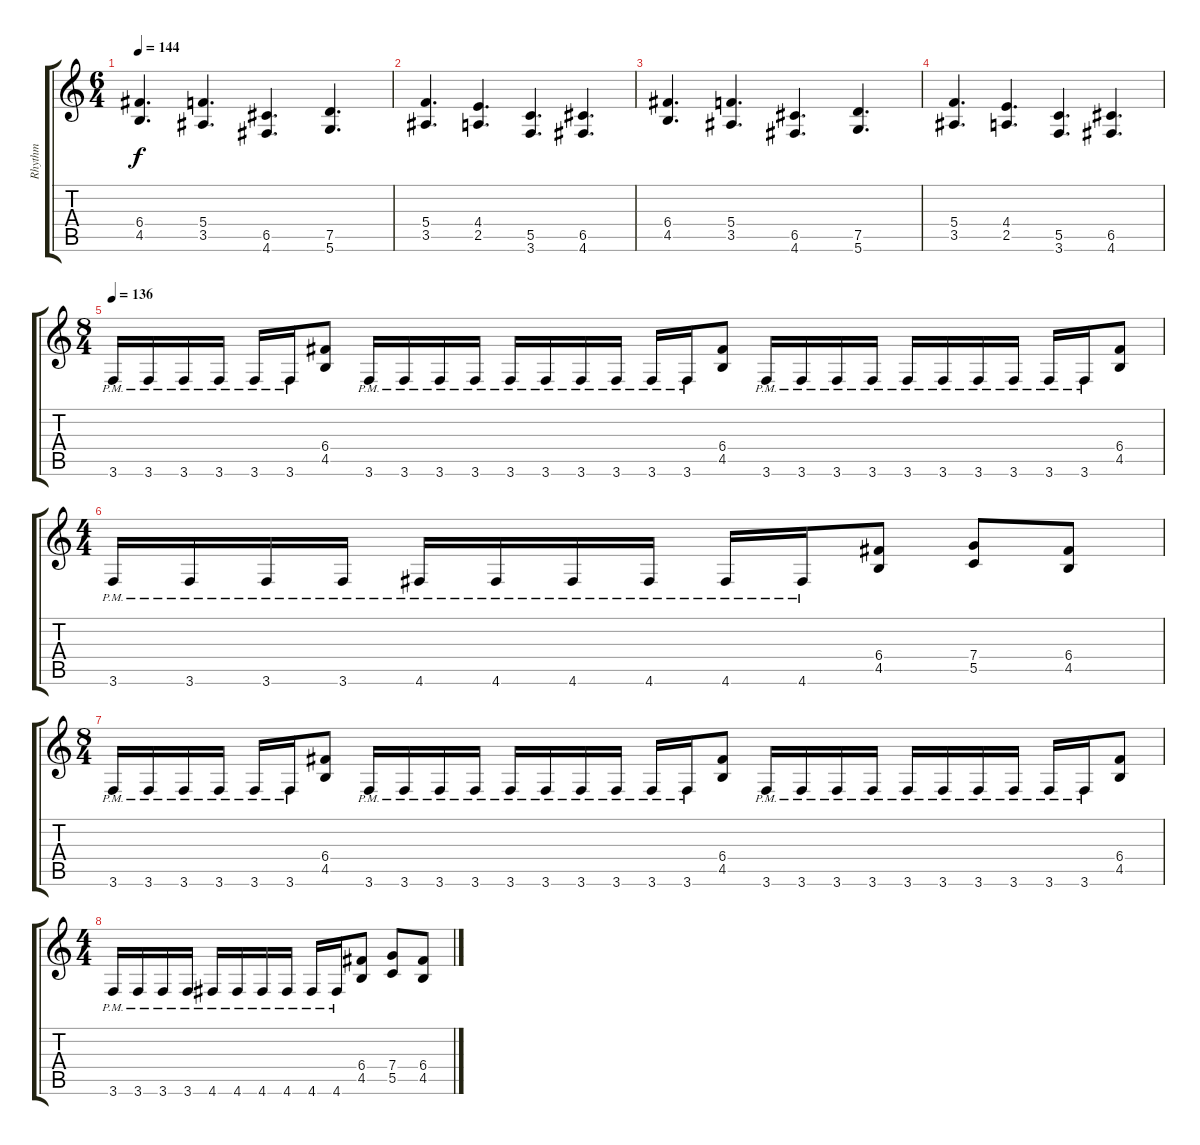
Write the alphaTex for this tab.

\track ("Rhythm" "Rhythm") {instrument distortionguitar}
\staff {score tabs}
\tuning (D4 A3 F3 C3 G2 D2) {hide}
\ts (6 4)
\tempo 144
\clef g2
\ks c
(6.4 4.5).4{d dy f} (5.4 3.5).4{d} (6.5 4.6).4{d} (7.5 5.6).4{d} |
(5.4 3.5).4{d} (4.4 2.5).4{d} (5.5 3.6).4{d} (6.5 4.6).4{d} |
(6.4 4.5).4{d} (5.4 3.5).4{d} (6.5 4.6).4{d} (7.5 5.6).4{d} |
(5.4 3.5).4{d} (4.4 2.5).4{d} (5.5 3.6).4{d} (6.5 4.6).4{d} |
\ts (8 4)
\tempo 136
3.6{pm}.16 3.6{pm}.16 3.6{pm}.16 3.6{pm}.16 3.6{pm}.16 3.6{pm}.16 (6.4 4.5).8 3.6{pm}.16 3.6{pm}.16 3.6{pm}.16 3.6{pm}.16 3.6{pm}.16 3.6{pm}.16 3.6{pm}.16 3.6{pm}.16 3.6{pm}.16 3.6{pm}.16 (6.4 4.5).8 3.6{pm}.16 3.6{pm}.16 3.6{pm}.16 3.6{pm}.16 3.6{pm}.16 3.6{pm}.16 3.6{pm}.16 3.6{pm}.16 3.6{pm}.16 3.6{pm}.16 (6.4 4.5).8 |
\ts (4 4)
3.6{pm}.16 3.6{pm}.16 3.6{pm}.16 3.6{pm}.16 4.6{pm}.16 4.6{pm}.16 4.6{pm}.16 4.6{pm}.16 4.6{pm}.16 4.6{pm}.16 (6.4 4.5).8 (7.4 5.5).8 (6.4 4.5).8 |
\ts (8 4)
3.6{pm}.16 3.6{pm}.16 3.6{pm}.16 3.6{pm}.16 3.6{pm}.16 3.6{pm}.16 (6.4 4.5).8 3.6{pm}.16 3.6{pm}.16 3.6{pm}.16 3.6{pm}.16 3.6{pm}.16 3.6{pm}.16 3.6{pm}.16 3.6{pm}.16 3.6{pm}.16 3.6{pm}.16 (6.4 4.5).8 3.6{pm}.16 3.6{pm}.16 3.6{pm}.16 3.6{pm}.16 3.6{pm}.16 3.6{pm}.16 3.6{pm}.16 3.6{pm}.16 3.6{pm}.16 3.6{pm}.16 (6.4 4.5).8 |
\ts (4 4)
3.6{pm}.16 3.6{pm}.16 3.6{pm}.16 3.6{pm}.16 4.6{pm}.16 4.6{pm}.16 4.6{pm}.16 4.6{pm}.16 4.6{pm}.16 4.6{pm}.16 (6.4 4.5).8 (7.4 5.5).8 (6.4 4.5).8
